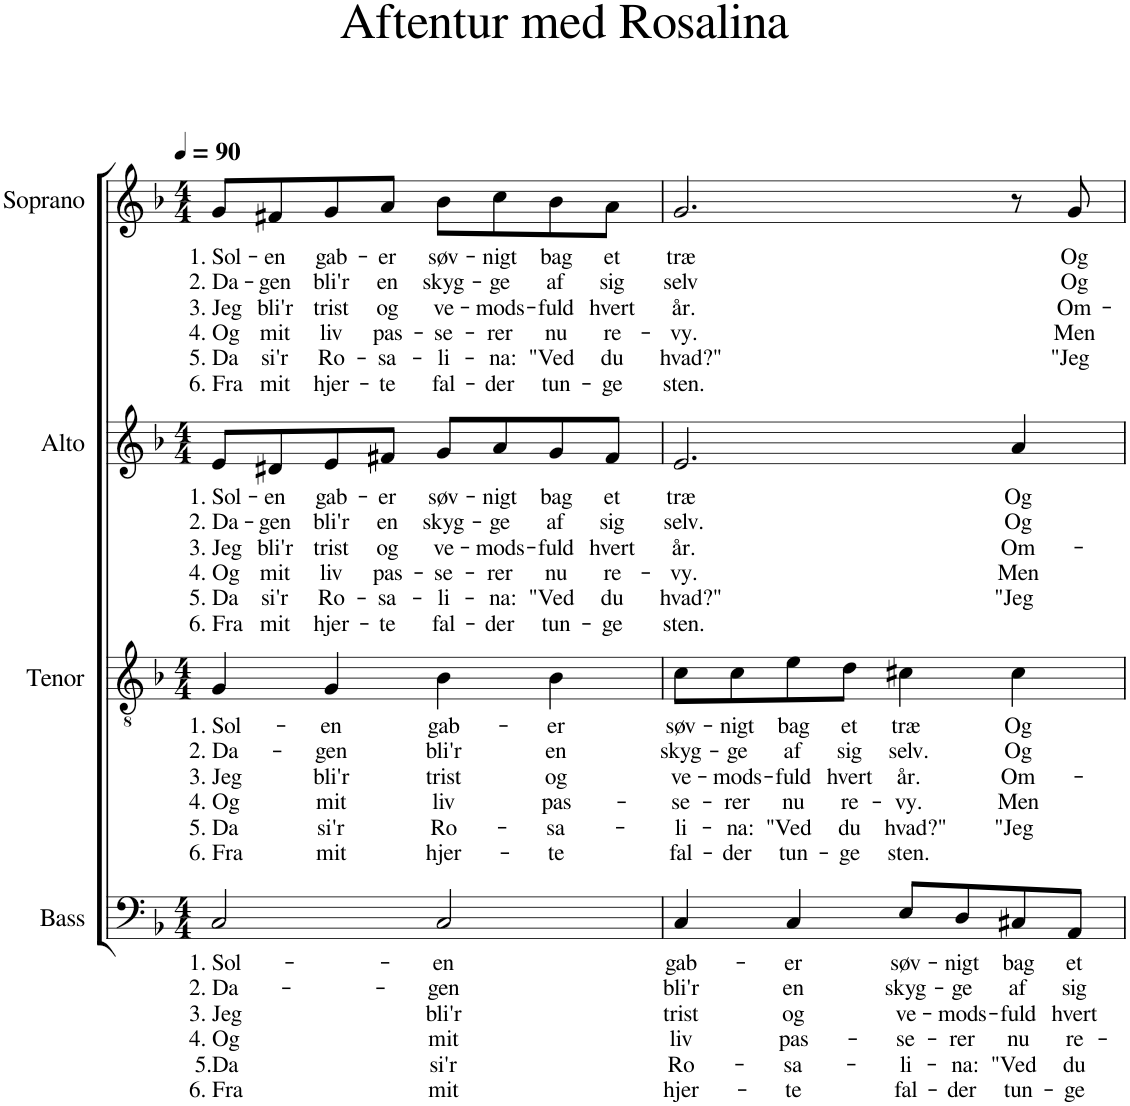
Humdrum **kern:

**kern	**text	**text	**text	**text	**text	**text	**kern	**text	**text	**text	**text	**text	**text	**kern	**text	**text	**text	**text	**text	**text	**kern	**text	**text	**text	**text	**text	**text
*part4	*part4	*part4	*part4	*part4	*part4	*part4	*part3	*part3	*part3	*part3	*part3	*part3	*part3	*part2	*part2	*part2	*part2	*part2	*part2	*part2	*part1	*part1	*part1	*part1	*part1	*part1	*part1
*staff4	*staff4	*staff4	*staff4	*staff4	*staff4	*staff4	*staff3	*staff3	*staff3	*staff3	*staff3	*staff3	*staff3	*staff2	*staff2	*staff2	*staff2	*staff2	*staff2	*staff2	*staff1	*staff1	*staff1	*staff1	*staff1	*staff1	*staff1
*I"Bass	*	*	*	*	*	*	*I"Tenor	*	*	*	*	*	*	*I"Alto	*	*	*	*	*	*	*I"Soprano	*	*	*	*	*	*
*I'B.	*	*	*	*	*	*	*I'T.	*	*	*	*	*	*	*I'A.	*	*	*	*	*	*	*I'S.	*	*	*	*	*	*
*clefF4	*	*	*	*	*	*	*clefGv2	*	*	*	*	*	*	*clefG2	*	*	*	*	*	*	*clefG2	*	*	*	*	*	*
*k[b-]	*	*	*	*	*	*	*k[b-]	*	*	*	*	*	*	*k[b-]	*	*	*	*	*	*	*k[b-]	*	*	*	*	*	*
*M4/4	*	*	*	*	*	*	*M4/4	*	*	*	*	*	*	*M4/4	*	*	*	*	*	*	*M4/4	*	*	*	*	*	*
*MM90	*	*	*	*	*	*	*MM90	*	*	*	*	*	*	*MM90	*	*	*	*	*	*	*MM90	*	*	*	*	*	*
=1	=1	=1	=1	=1	=1	=1	=1	=1	=1	=1	=1	=1	=1	=1	=1	=1	=1	=1	=1	=1	=1	=1	=1	=1	=1	=1	=1
!	!LO:LY:b	!LO:LY:b	!LO:LY:b	!LO:LY:b	!LO:LY:b	!LO:LY:b	!	!LO:LY:b	!LO:LY:b	!LO:LY:b	!LO:LY:b	!LO:LY:b	!LO:LY:b	!	!LO:LY:b	!LO:LY:b	!LO:LY:b	!LO:LY:b	!LO:LY:b	!LO:LY:b	!	!LO:LY:b	!LO:LY:b	!LO:LY:b	!LO:LY:b	!LO:LY:b	!LO:LY:b
2C/	1. Sol-	2. Da-	3. Jeg	4. Og	5.Da	6. Fra	4G/	1. Sol-	2. Da-	3. Jeg	4. Og	5. Da	6. Fra	8e/L	1. Sol-	2. Da-	3. Jeg	4. Og	5. Da	6. Fra	8g/L	1. Sol-	2. Da-	3. Jeg	4. Og	5. Da	6. Fra
!	!	!	!	!	!	!	!	!	!	!	!	!	!	!	!LO:LY:b	!LO:LY:b	!LO:LY:b	!LO:LY:b	!LO:LY:b	!LO:LY:b	!	!LO:LY:b	!LO:LY:b	!LO:LY:b	!LO:LY:b	!LO:LY:b	!LO:LY:b
.	.	.	.	.	.	.	.	.	.	.	.	.	.	8d#X/	-en	-gen	bli'r	mit	si'r	mit	8f#X/	-en	-gen	bli'r	mit	si'r	mit
!	!	!	!	!	!	!	!	!LO:LY:b	!LO:LY:b	!LO:LY:b	!LO:LY:b	!LO:LY:b	!LO:LY:b	!	!LO:LY:b	!LO:LY:b	!LO:LY:b	!LO:LY:b	!LO:LY:b	!LO:LY:b	!	!LO:LY:b	!LO:LY:b	!LO:LY:b	!LO:LY:b	!LO:LY:b	!LO:LY:b
.	.	.	.	.	.	.	4G/	-en	-gen	bli'r	mit	si'r	mit	8e/	gab-	bli'r	trist	liv	Ro-	hjer-	8g/	gab-	bli'r	trist	liv	Ro-	hjer-
!	!	!	!	!	!	!	!	!	!	!	!	!	!	!	!LO:LY:b	!LO:LY:b	!LO:LY:b	!LO:LY:b	!LO:LY:b	!LO:LY:b	!	!LO:LY:b	!LO:LY:b	!LO:LY:b	!LO:LY:b	!LO:LY:b	!LO:LY:b
.	.	.	.	.	.	.	.	.	.	.	.	.	.	8f#X/J	-er	en	og	pas-	-sa-	-te	8a/J	-er	en	og	pas-	-sa-	-te
!	!LO:LY:b	!LO:LY:b	!LO:LY:b	!LO:LY:b	!LO:LY:b	!LO:LY:b	!	!LO:LY:b	!LO:LY:b	!LO:LY:b	!LO:LY:b	!LO:LY:b	!LO:LY:b	!	!LO:LY:b	!LO:LY:b	!LO:LY:b	!LO:LY:b	!LO:LY:b	!LO:LY:b	!	!LO:LY:b	!LO:LY:b	!LO:LY:b	!LO:LY:b	!LO:LY:b	!LO:LY:b
2C/	-en	-gen	bli'r	mit	si'r	mit	4B-\	gab-	bli'r	trist	liv	Ro-	hjer-	8g/L	søv-	skyg-	ve-	-se-	-li-	fal-	8b-\L	søv-	skyg-	ve-	-se-	-li-	fal-
!	!	!	!	!	!	!	!	!	!	!	!	!	!	!	!LO:LY:b	!LO:LY:b	!LO:LY:b	!LO:LY:b	!LO:LY:b	!LO:LY:b	!	!LO:LY:b	!LO:LY:b	!LO:LY:b	!LO:LY:b	!LO:LY:b	!LO:LY:b
.	.	.	.	.	.	.	.	.	.	.	.	.	.	8a/	-nigt	-ge	-mods-	-rer	-na:	-der	8cc\	-nigt	-ge	-mods-	-rer	-na:	-der
!	!	!	!	!	!	!	!	!LO:LY:b	!LO:LY:b	!LO:LY:b	!LO:LY:b	!LO:LY:b	!LO:LY:b	!	!LO:LY:b	!LO:LY:b	!LO:LY:b	!LO:LY:b	!LO:LY:b	!LO:LY:b	!	!LO:LY:b	!LO:LY:b	!LO:LY:b	!LO:LY:b	!LO:LY:b	!LO:LY:b
.	.	.	.	.	.	.	4B-\	-er	en	og	pas-	-sa-	-te	8g/	bag	af	-fuld	nu	"Ved	tun-	8b-\	bag	af	-fuld	nu	"Ved	tun-
!	!	!	!	!	!	!	!	!	!	!	!	!	!	!	!LO:LY:b	!LO:LY:b	!LO:LY:b	!LO:LY:b	!LO:LY:b	!LO:LY:b	!	!LO:LY:b	!LO:LY:b	!LO:LY:b	!LO:LY:b	!LO:LY:b	!LO:LY:b
.	.	.	.	.	.	.	.	.	.	.	.	.	.	8f#/J	et	sig	hvert	re-	du	-ge	8a\J	et	sig	hvert	re-	du	-ge
=2	=2	=2	=2	=2	=2	=2	=2	=2	=2	=2	=2	=2	=2	=2	=2	=2	=2	=2	=2	=2	=2	=2	=2	=2	=2	=2	=2
!	!LO:LY:b	!LO:LY:b	!LO:LY:b	!LO:LY:b	!LO:LY:b	!LO:LY:b	!	!LO:LY:b	!LO:LY:b	!LO:LY:b	!LO:LY:b	!LO:LY:b	!LO:LY:b	!	!LO:LY:b	!LO:LY:b	!LO:LY:b	!LO:LY:b	!LO:LY:b	!LO:LY:b	!	!LO:LY:b	!LO:LY:b	!LO:LY:b	!LO:LY:b	!LO:LY:b	!LO:LY:b
4C/	gab-	bli'r	trist	liv	Ro-	hjer-	8c\L	søv-	skyg-	ve-	-se-	-li-	fal-	2.e/	træ	selv.	år.	-vy.	hvad?"	sten.	2.g/	træ	selv	år.	-vy.	hvad?"	sten.
!	!	!	!	!	!	!	!	!LO:LY:b	!LO:LY:b	!LO:LY:b	!LO:LY:b	!LO:LY:b	!LO:LY:b	!	!	!	!	!	!	!	!	!	!	!	!	!	!
.	.	.	.	.	.	.	8c\	-nigt	-ge	-mods-	-rer	-na:	-der	.	.	.	.	.	.	.	.	.	.	.	.	.	.
!	!LO:LY:b	!LO:LY:b	!LO:LY:b	!LO:LY:b	!LO:LY:b	!LO:LY:b	!	!LO:LY:b	!LO:LY:b	!LO:LY:b	!LO:LY:b	!LO:LY:b	!LO:LY:b	!	!	!	!	!	!	!	!	!	!	!	!	!	!
4C/	-er	en	og	pas-	-sa-	-te	8e\	bag	af	-fuld	nu	"Ved	tun-	.	.	.	.	.	.	.	.	.	.	.	.	.	.
!	!	!	!	!	!	!	!	!LO:LY:b	!LO:LY:b	!LO:LY:b	!LO:LY:b	!LO:LY:b	!LO:LY:b	!	!	!	!	!	!	!	!	!	!	!	!	!	!
.	.	.	.	.	.	.	8d\J	et	sig	hvert	re-	du	-ge	.	.	.	.	.	.	.	.	.	.	.	.	.	.
!	!LO:LY:b	!LO:LY:b	!LO:LY:b	!LO:LY:b	!LO:LY:b	!LO:LY:b	!	!LO:LY:b	!LO:LY:b	!LO:LY:b	!LO:LY:b	!LO:LY:b	!LO:LY:b	!	!	!	!	!	!	!	!	!	!	!	!	!	!
8E/L	søv-	skyg-	ve-	-se-	-li-	fal-	4c#X\	træ	selv.	år.	-vy.	hvad?"	sten.	.	.	.	.	.	.	.	.	.	.	.	.	.	.
!	!LO:LY:b	!LO:LY:b	!LO:LY:b	!LO:LY:b	!LO:LY:b	!LO:LY:b	!	!	!	!	!	!	!	!	!	!	!	!	!	!	!	!	!	!	!	!	!
8D/	-nigt	-ge	-mods-	-rer	-na:	-der	.	.	.	.	.	.	.	.	.	.	.	.	.	.	.	.	.	.	.	.	.
!	!LO:LY:b	!LO:LY:b	!LO:LY:b	!LO:LY:b	!LO:LY:b	!LO:LY:b	!	!LO:LY:b	!LO:LY:b	!LO:LY:b	!LO:LY:b	!LO:LY:b	!	!	!LO:LY:b	!LO:LY:b	!LO:LY:b	!LO:LY:b	!LO:LY:b	!	!	!	!	!	!	!	!
8C#X/	bag	af	-fuld	nu	"Ved	tun-	4c#\	Og	Og	Om-	Men	"Jeg	.	4a/	Og	Og	Om-	Men	"Jeg	.	8r	.	.	.	.	.	.
!	!LO:LY:b	!LO:LY:b	!LO:LY:b	!LO:LY:b	!LO:LY:b	!LO:LY:b	!	!	!	!	!	!	!	!	!	!	!	!	!	!	!	!LO:LY:b	!LO:LY:b	!LO:LY:b	!LO:LY:b	!LO:LY:b	!
8AA/J	et	sig	hvert	re-	du	-ge	.	.	.	.	.	.	.	.	.	.	.	.	.	.	8g/	Og	Og	Om-	Men	"Jeg	.
=	=	=	=	=	=	=	=	=	=	=	=	=	=	=	=	=	=	=	=	=	=	=	=	=	=	=	=
*-	*-	*-	*-	*-	*-	*-	*-	*-	*-	*-	*-	*-	*-	*-	*-	*-	*-	*-	*-	*-	*-	*-	*-	*-	*-	*-	*-
